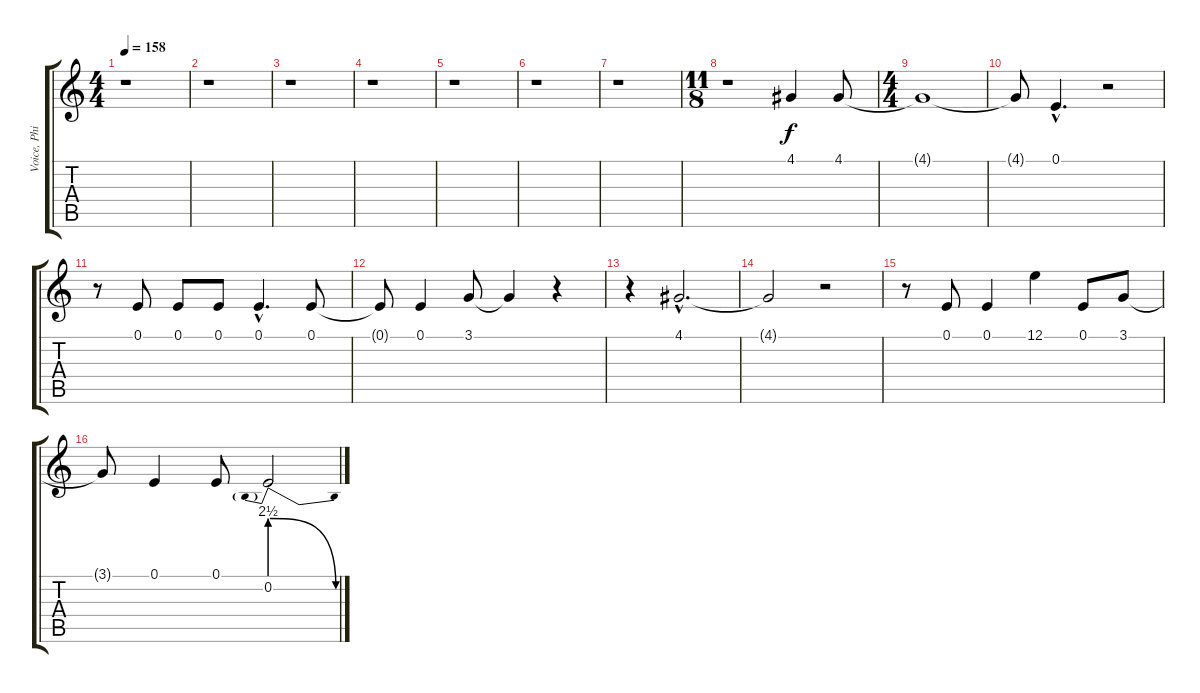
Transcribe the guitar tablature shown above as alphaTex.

\track ("Voice, Phill" "Voice, Phi") {instrument lead2sawtooth}
\staff {score tabs}
\tuning (E4 B3 G3 D3 A2 E2) {hide}
\ts (4 4)
\tempo 158
\clef g2
\ks c
r.1{dy f} |
r.1 |
r.1 |
r.1 |
r.1 |
r.1 |
r.1 |
\ts (11 8)
r.1 4.1.4 4.1.8 |
\ts (4 4)
4.1{t}.1 |
4.1{t}.8 0.1{hac}.4{d} r.2 |
r.8 0.1.8 0.1.8 0.1.8 0.1{hac}.4{d} 0.1.8 |
0.1{t}.8 0.1.4 3.1.8 3.1{t}.4 r.4 |
r.4 4.1{hac}.2{d} |
4.1{t}.2 r.2 |
r.8 0.1.8 0.1.4 12.1.4 0.1.8 3.1.8 |
3.1{t}.8 0.1.4 0.1.8 0.2{be (prebendrelease 0 10 60 0)}.2
